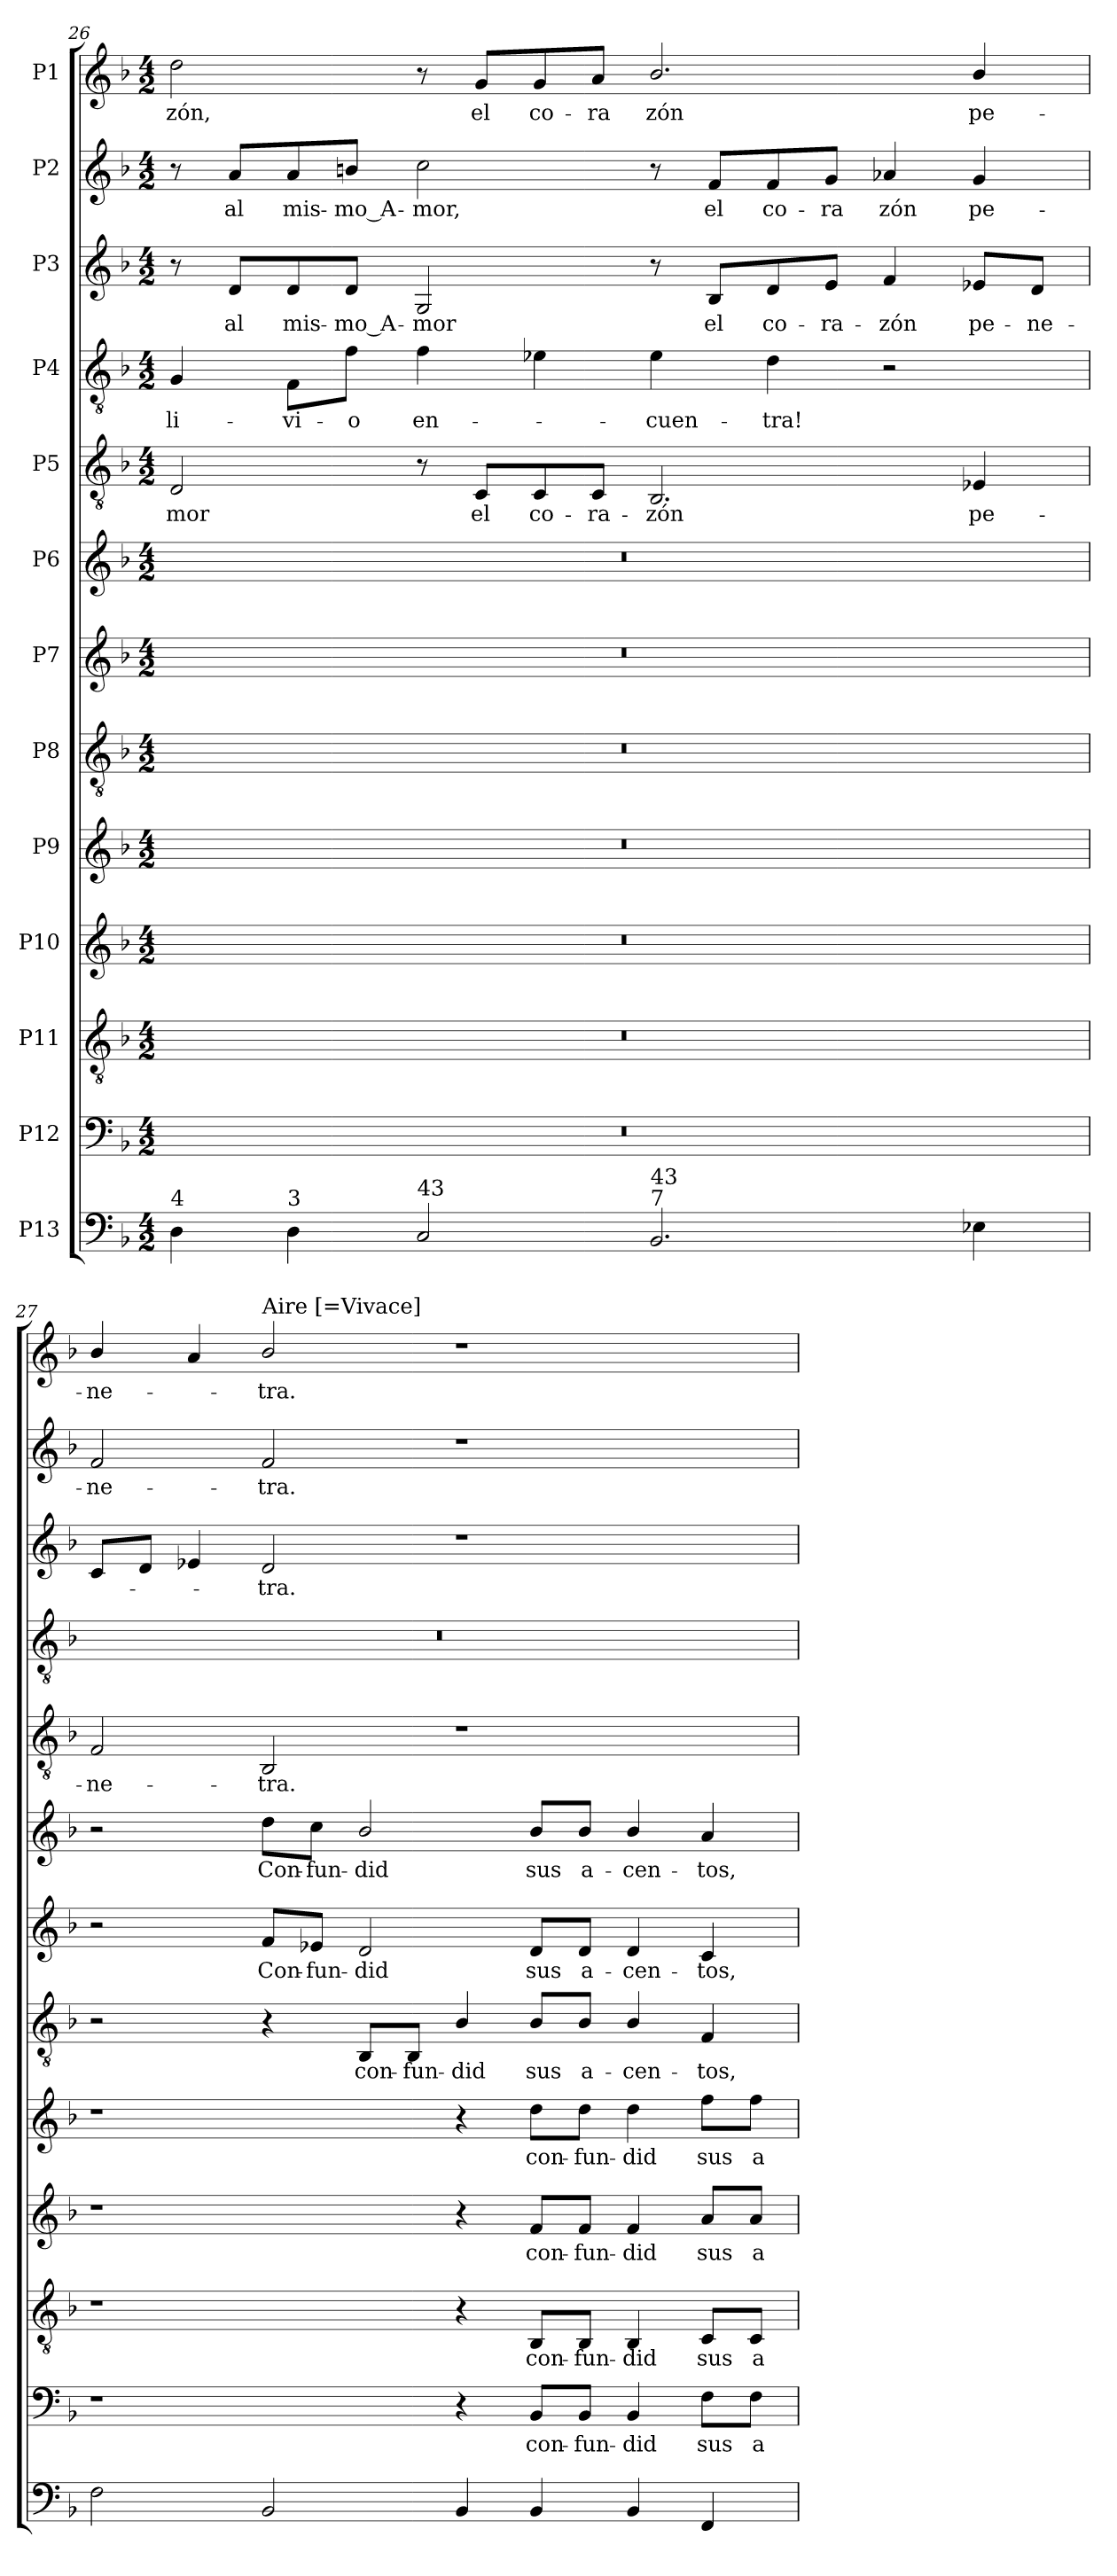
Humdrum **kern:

**kern	**kern	**text	**kern	**text	**kern	**text	**kern	**text	**kern	**text	**kern	**text	**kern	**text	**kern	**text	**kern	**text	**kern	**text	**kern	**text	**kern	**text
*part13	*part12	*part12	*part11	*part11	*part10	*part10	*part9	*part9	*part8	*part8	*part7	*part7	*part6	*part6	*part5	*part5	*part4	*part4	*part3	*part3	*part2	*part2	*part1	*part1
*staff13	*staff12	*staff12	*staff11	*staff11	*staff10	*staff10	*staff9	*staff9	*staff8	*staff8	*staff7	*staff7	*staff6	*staff6	*staff5	*staff5	*staff4	*staff4	*staff3	*staff3	*staff2	*staff2	*staff1	*staff1
*I"P13	*I"P12	*	*I"P11	*	*I"P10	*	*I"P9	*	*I"P8	*	*I"P7	*	*I"P6	*	*I"P5	*	*I"P4	*	*I"P3	*	*I"P2	*	*I"P1	*
!!LO:PB:g=z
*clefF4	*clefF4	*	*clefGv2	*	*clefG2	*	*clefG2	*	*clefGv2	*	*clefG2	*	*clefG2	*	*clefGv2	*	*clefGv2	*	*clefG2	*	*clefG2	*	*clefG2	*
*	*	*	*ITrd7c12	*	*	*	*	*	*ITrd7c12	*	*	*	*	*	*ITrd7c12	*	*ITrd7c12	*	*	*	*	*	*	*
*k[b-]	*k[b-]	*	*k[b-]	*	*k[b-]	*	*k[b-]	*	*k[b-]	*	*k[b-]	*	*k[b-]	*	*k[b-]	*	*k[b-]	*	*k[b-]	*	*k[b-]	*	*k[b-]	*
*F:	*F:	*	*F:	*	*F:	*	*F:	*	*F:	*	*F:	*	*F:	*	*F:	*	*F:	*	*F:	*	*F:	*	*F:	*
*M4/2	*M4/2	*	*M4/2	*	*M4/2	*	*M4/2	*	*M4/2	*	*M4/2	*	*M4/2	*	*M4/2	*	*M4/2	*	*M4/2	*	*M4/2	*	*M4/2	*
=26	=26	=26	=26	=26	=26	=26	=26	=26	=26	=26	=26	=26	=26	=26	=26	=26	=26	=26	=26	=26	=26	=26	=26	=26
!	!LO:N:vis=1	!	!LO:N:vis=1	!	!LO:N:vis=1	!	!LO:N:vis=1	!	!LO:N:vis=1	!	!LO:N:vis=1	!	!LO:N:vis=1	!	!	!	!	!	!	!	!	!	!	!
!	!	!	!	!	!	!	!	!	!	!	!	!	!	!	!	!LO:LY:b:color=#000000	!	!	!	!	!	!	!	!
!	!	!	!	!	!	!	!	!	!	!	!	!	!	!	!	!	!	!LO:LY:b:color=#000000	!	!	!	!	!	!
!LO:TX:a:t=4	!	!	!	!	!	!	!	!	!	!	!	!	!	!	!	!	!	!	!	!	!	!	!	!
!	!	!	!	!	!	!	!	!	!	!	!	!	!	!	!	!	!	!	!	!	!	!	!	!LO:LY:b:color=#000000
4Di\	0r	.	0r	.	0r	.	0r	.	0r	.	0r	.	0r	.	2DDi/	-mor	4GGi/	-li-	8r	.	8r	.	2ddi\	zón,
!	!	!	!	!	!	!	!	!	!	!	!	!	!	!	!	!	!	!	!	!LO:LY:b:color=#000000	!	!	!	!
!	!	!	!	!	!	!	!	!	!	!	!	!	!	!	!	!	!	!	!	!	!	!LO:LY:b:color=#000000	!	!
.	.	.	.	.	.	.	.	.	.	.	.	.	.	.	.	.	.	.	8di/L	al	8ai/L	al	.	.
!	!	!	!	!	!	!	!	!	!	!	!	!	!	!	!	!	!	!LO:LY:b:color=#000000	!	!	!	!	!	!
!	!	!	!	!	!	!	!	!	!	!	!	!	!	!	!	!	!	!	!	!LO:LY:b:color=#000000	!	!	!	!
!LO:TX:a:t=3	!	!	!	!	!	!	!	!	!	!	!	!	!	!	!	!	!	!	!	!	!	!	!	!
!	!	!	!	!	!	!	!	!	!	!	!	!	!	!	!	!	!	!	!	!	!	!LO:LY:b:color=#000000	!	!
4Di\	.	.	.	.	.	.	.	.	.	.	.	.	.	.	.	.	8FFi\L	-vi-	8di/	mis-	8ai/	mis-	.	.
!	!	!	!	!	!	!	!	!	!	!	!	!	!	!	!	!	!	!LO:LY:b:color=#000000	!	!	!	!	!	!
!	!	!	!	!	!	!	!	!	!	!	!	!	!	!	!	!	!	!	!	!LO:LY:b:color=#000000	!	!	!	!
!	!	!	!	!	!	!	!	!	!	!	!	!	!	!	!	!	!	!	!	!	!	!LO:LY:b:color=#000000	!	!
.	.	.	.	.	.	.	.	.	.	.	.	.	.	.	.	.	8Fi\J	-o	8di/J	-mo_A-	8bni/J	-mo_A-	.	.
!	!	!	!	!	!	!	!	!	!	!	!	!	!	!	!	!	!	!LO:LY:b:color=#000000	!	!	!	!	!	!
!	!	!	!	!	!	!	!	!	!	!	!	!	!	!	!	!	!	!	!	!LO:LY:b:color=#000000	!	!	!	!
!LO:TX:a:t=43	!	!	!	!	!	!	!	!	!	!	!	!	!	!	!	!	!	!	!	!	!	!	!	!
!	!	!	!	!	!	!	!	!	!	!	!	!	!	!	!	!	!	!	!	!	!	!LO:LY:b:color=#000000	!	!
2Ci/	.	.	.	.	.	.	.	.	.	.	.	.	.	.	8r	.	4Fi\	en-	2Gi/	-mor	2cci\	-mor,	8r	.
!	!	!	!	!	!	!	!	!	!	!	!	!	!	!	!	!LO:LY:b:color=#000000	!	!	!	!	!	!	!	!
!	!	!	!	!	!	!	!	!	!	!	!	!	!	!	!	!	!	!	!	!	!	!	!	!LO:LY:b:color=#000000
.	.	.	.	.	.	.	.	.	.	.	.	.	.	.	8CCi/L	el	.	.	.	.	.	.	8gi/L	el
!	!	!	!	!	!	!	!	!	!	!	!	!	!	!	!	!LO:LY:b:color=#000000	!	!	!	!	!	!	!	!
!	!	!	!	!	!	!	!	!	!	!	!	!	!	!	!	!	!	!	!	!	!	!	!	!LO:LY:b:color=#000000
.	.	.	.	.	.	.	.	.	.	.	.	.	.	.	8CCi/	co-	4E-Xi\	.	.	.	.	.	8gi/	co-
!	!	!	!	!	!	!	!	!	!	!	!	!	!	!	!	!LO:LY:b:color=#000000	!	!	!	!	!	!	!	!
!	!	!	!	!	!	!	!	!	!	!	!	!	!	!	!	!	!	!	!	!	!	!	!	!LO:LY:b:color=#000000
.	.	.	.	.	.	.	.	.	.	.	.	.	.	.	8CCi/J	-ra-	.	.	.	.	.	.	8ai/J	-ra
!	!	!	!	!	!	!	!	!	!	!	!	!	!	!	!	!LO:LY:b:color=#000000	!	!	!	!	!	!	!	!
!	!	!	!	!	!	!	!	!	!	!	!	!	!	!	!	!	!	!LO:LY:b:color=#000000	!	!	!	!	!	!
!LO:TX:a:t=7	!	!	!	!	!	!	!	!	!	!	!	!	!	!	!	!	!	!	!	!	!	!	!	!
!LO:TX:t=43	!	!	!	!	!	!	!	!	!	!	!	!	!	!	!	!	!	!	!	!	!	!	!	!
!	!	!	!	!	!	!	!	!	!	!	!	!	!	!	!	!	!	!	!	!	!	!	!	!LO:LY:b:color=#000000
2.BB-i/	.	.	.	.	.	.	.	.	.	.	.	.	.	.	2.BBB-i/	-zón	4E-i\	-cuen-	8r	.	8r	.	2.b-i/	zón
!	!	!	!	!	!	!	!	!	!	!	!	!	!	!	!	!	!	!	!	!LO:LY:b:color=#000000	!	!	!	!
!	!	!	!	!	!	!	!	!	!	!	!	!	!	!	!	!	!	!	!	!	!	!LO:LY:b:color=#000000	!	!
.	.	.	.	.	.	.	.	.	.	.	.	.	.	.	.	.	.	.	8B-i/L	el	8fi/L	el	.	.
!	!	!	!	!	!	!	!	!	!	!	!	!	!	!	!	!	!	!LO:LY:b:color=#000000	!	!	!	!	!	!
!	!	!	!	!	!	!	!	!	!	!	!	!	!	!	!	!	!	!	!	!LO:LY:b:color=#000000	!	!	!	!
!	!	!	!	!	!	!	!	!	!	!	!	!	!	!	!	!	!	!	!	!	!	!LO:LY:b:color=#000000	!	!
.	.	.	.	.	.	.	.	.	.	.	.	.	.	.	.	.	4Di\	-tra!	8di/	co-	8fi/	co-	.	.
!	!	!	!	!	!	!	!	!	!	!	!	!	!	!	!	!	!	!	!	!LO:LY:b:color=#000000	!	!	!	!
!	!	!	!	!	!	!	!	!	!	!	!	!	!	!	!	!	!	!	!	!	!	!LO:LY:b:color=#000000	!	!
.	.	.	.	.	.	.	.	.	.	.	.	.	.	.	.	.	.	.	8ei/J	-ra-	8gi/J	-ra	.	.
!	!	!	!	!	!	!	!	!	!	!	!	!	!	!	!	!	!	!	!	!LO:LY:b:color=#000000	!	!	!	!
!	!	!	!	!	!	!	!	!	!	!	!	!	!	!	!	!	!	!	!	!	!	!LO:LY:b:color=#000000	!	!
.	.	.	.	.	.	.	.	.	.	.	.	.	.	.	.	.	2r	.	4fi/	-zón	4a-Xi/	zón	.	.
!	!	!	!	!	!	!	!	!	!	!	!	!	!	!	!	!LO:LY:b:color=#000000	!	!	!	!	!	!	!	!
!	!	!	!	!	!	!	!	!	!	!	!	!	!	!	!	!	!	!	!	!LO:LY:b:color=#000000	!	!	!	!
!	!	!	!	!	!	!	!	!	!	!	!	!	!	!	!	!	!	!	!	!	!	!LO:LY:b:color=#000000	!	!
!	!	!	!	!	!	!	!	!	!	!	!	!	!	!	!	!	!	!	!	!	!	!	!	!LO:LY:b:color=#000000
4E-Xi\	.	.	.	.	.	.	.	.	.	.	.	.	.	.	4EE-Xi/	pe-	.	.	8e-Xi/L	pe-	4gi/	pe-	4b-i/	pe-
!	!	!	!	!	!	!	!	!	!	!	!	!	!	!	!	!	!	!	!	!LO:LY:b:color=#000000	!	!	!	!
.	.	.	.	.	.	.	.	.	.	.	.	.	.	.	.	.	.	.	8di/J	-ne-	.	.	.	.
=27	=27	=27	=27	=27	=27	=27	=27	=27	=27	=27	=27	=27	=27	=27	=27	=27	=27	=27	=27	=27	=27	=27	=27	=27
!	!	!	!	!	!	!	!	!	!	!	!	!	!	!	!	!LO:LY:b:color=#000000	!LO:N:vis=1	!	!	!	!	!	!	!
!	!	!	!	!	!	!	!	!	!	!	!	!	!	!	!	!	!	!	!	!	!	!LO:LY:b:color=#000000	!	!
!	!	!	!	!	!	!	!	!	!	!	!	!	!	!	!	!	!	!	!	!	!	!	!	!LO:LY:b:color=#000000
2Fi\	1r	.	1r	.	1r	.	1r	.	2r	.	2r	.	2r	.	2FFi/	-ne-	0r	.	8ci/L	.	2fi/	-ne-	4b-i/	-ne-
.	.	.	.	.	.	.	.	.	.	.	.	.	.	.	.	.	.	.	8di/J	.	.	.	.	.
.	.	.	.	.	.	.	.	.	.	.	.	.	.	.	.	.	.	.	4e-Xi/	.	.	.	4ai/	.
!	!	!	!	!	!	!	!	!	!	!	!	!LO:LY:b:color=#000000	!	!	!	!	!	!	!	!	!	!	!	!
!	!	!	!	!	!	!	!	!	!	!	!	!	!	!LO:LY:b:color=#000000	!	!	!	!	!	!	!	!	!	!
!	!	!	!	!	!	!	!	!	!	!	!	!	!	!	!	!LO:LY:b:color=#000000	!	!	!	!	!	!	!	!
!	!	!	!	!	!	!	!	!	!	!	!	!	!	!	!	!	!	!	!	!LO:LY:b:color=#000000	!	!	!	!
!	!	!	!	!	!	!	!	!	!	!	!	!	!	!	!	!	!	!	!	!	!	!LO:LY:b:color=#000000	!	!
!	!	!	!	!	!	!	!	!	!	!	!	!	!	!	!	!	!	!	!	!	!	!	!LO:TX:a:t=Aire [=Vivace]	!
!	!	!	!	!	!	!	!	!	!	!	!	!	!	!	!	!	!	!	!	!	!	!	!	!LO:LY:b:color=#000000
2BB-i/	.	.	.	.	.	.	.	.	4r	.	8fi/L	Con-	8ddi\L	Con-	2BBB-i/	-tra.	.	.	2di/	-tra.	2fi/	-tra.	2b-i/	-tra.
!	!	!	!	!	!	!	!	!	!	!	!	!LO:LY:b:color=#000000	!	!	!	!	!	!	!	!	!	!	!	!
!	!	!	!	!	!	!	!	!	!	!	!	!	!	!LO:LY:b:color=#000000	!	!	!	!	!	!	!	!	!	!
.	.	.	.	.	.	.	.	.	.	.	8e-Xi/J	-fun-	8cci\J	-fun-	.	.	.	.	.	.	.	.	.	.
!	!	!	!	!	!	!	!	!	!	!LO:LY:b:color=#000000	!	!	!	!	!	!	!	!	!	!	!	!	!	!
!	!	!	!	!	!	!	!	!	!	!	!	!LO:LY:b:color=#000000	!	!	!	!	!	!	!	!	!	!	!	!
!	!	!	!	!	!	!	!	!	!	!	!	!	!	!LO:LY:b:color=#000000	!	!	!	!	!	!	!	!	!	!
.	.	.	.	.	.	.	.	.	8BBB-i/L	con-	2di/	-did	2b-i/	-did	.	.	.	.	.	.	.	.	.	.
!	!	!	!	!	!	!	!	!	!	!LO:LY:b:color=#000000	!	!	!	!	!	!	!	!	!	!	!	!	!	!
.	.	.	.	.	.	.	.	.	8BBB-i/J	-fun-	.	.	.	.	.	.	.	.	.	.	.	.	.	.
!	!	!	!	!	!	!	!	!	!	!LO:LY:b:color=#000000	!	!	!	!	!	!	!	!	!	!	!	!	!	!
4BB-i/	4r	.	4r	.	4r	.	4r	.	4BB-i/	-did	.	.	.	.	1r	.	.	.	1r	.	1r	.	1r	.
!	!	!LO:LY:b:color=#000000	!	!	!	!	!	!	!	!	!	!	!	!	!	!	!	!	!	!	!	!	!	!
!	!	!	!	!LO:LY:b:color=#000000	!	!	!	!	!	!	!	!	!	!	!	!	!	!	!	!	!	!	!	!
!	!	!	!	!	!	!LO:LY:b:color=#000000	!	!	!	!	!	!	!	!	!	!	!	!	!	!	!	!	!	!
!	!	!	!	!	!	!	!	!LO:LY:b:color=#000000	!	!	!	!	!	!	!	!	!	!	!	!	!	!	!	!
!	!	!	!	!	!	!	!	!	!	!LO:LY:b:color=#000000	!	!	!	!	!	!	!	!	!	!	!	!	!	!
!	!	!	!	!	!	!	!	!	!	!	!	!LO:LY:b:color=#000000	!	!	!	!	!	!	!	!	!	!	!	!
!	!	!	!	!	!	!	!	!	!	!	!	!	!	!LO:LY:b:color=#000000	!	!	!	!	!	!	!	!	!	!
4BB-i/	8BB-i/L	con-	8BBB-i/L	con-	8fi/L	con-	8ddi\L	con-	8BB-i/L	sus	8di/L	sus	8b-i/L	sus	.	.	.	.	.	.	.	.	.	.
!	!	!LO:LY:b:color=#000000	!	!	!	!	!	!	!	!	!	!	!	!	!	!	!	!	!	!	!	!	!	!
!	!	!	!	!LO:LY:b:color=#000000	!	!	!	!	!	!	!	!	!	!	!	!	!	!	!	!	!	!	!	!
!	!	!	!	!	!	!LO:LY:b:color=#000000	!	!	!	!	!	!	!	!	!	!	!	!	!	!	!	!	!	!
!	!	!	!	!	!	!	!	!LO:LY:b:color=#000000	!	!	!	!	!	!	!	!	!	!	!	!	!	!	!	!
!	!	!	!	!	!	!	!	!	!	!LO:LY:b:color=#000000	!	!	!	!	!	!	!	!	!	!	!	!	!	!
!	!	!	!	!	!	!	!	!	!	!	!	!LO:LY:b:color=#000000	!	!	!	!	!	!	!	!	!	!	!	!
!	!	!	!	!	!	!	!	!	!	!	!	!	!	!LO:LY:b:color=#000000	!	!	!	!	!	!	!	!	!	!
.	8BB-i/J	-fun-	8BBB-i/J	-fun-	8fi/J	-fun-	8ddi\J	-fun-	8BB-i/J	a-	8di/J	a-	8b-i/J	a-	.	.	.	.	.	.	.	.	.	.
!	!	!LO:LY:b:color=#000000	!	!	!	!	!	!	!	!	!	!	!	!	!	!	!	!	!	!	!	!	!	!
!	!	!	!	!LO:LY:b:color=#000000	!	!	!	!	!	!	!	!	!	!	!	!	!	!	!	!	!	!	!	!
!	!	!	!	!	!	!LO:LY:b:color=#000000	!	!	!	!	!	!	!	!	!	!	!	!	!	!	!	!	!	!
!	!	!	!	!	!	!	!	!LO:LY:b:color=#000000	!	!	!	!	!	!	!	!	!	!	!	!	!	!	!	!
!	!	!	!	!	!	!	!	!	!	!LO:LY:b:color=#000000	!	!	!	!	!	!	!	!	!	!	!	!	!	!
!	!	!	!	!	!	!	!	!	!	!	!	!LO:LY:b:color=#000000	!	!	!	!	!	!	!	!	!	!	!	!
!	!	!	!	!	!	!	!	!	!	!	!	!	!	!LO:LY:b:color=#000000	!	!	!	!	!	!	!	!	!	!
4BB-i/	4BB-i/	-did	4BBB-i/	-did	4fi/	-did	4ddi\	-did	4BB-i/	-cen-	4di/	-cen-	4b-i/	-cen-	.	.	.	.	.	.	.	.	.	.
!	!	!LO:LY:b:color=#000000	!	!	!	!	!	!	!	!	!	!	!	!	!	!	!	!	!	!	!	!	!	!
!	!	!	!	!LO:LY:b:color=#000000	!	!	!	!	!	!	!	!	!	!	!	!	!	!	!	!	!	!	!	!
!	!	!	!	!	!	!LO:LY:b:color=#000000	!	!	!	!	!	!	!	!	!	!	!	!	!	!	!	!	!	!
!	!	!	!	!	!	!	!	!LO:LY:b:color=#000000	!	!	!	!	!	!	!	!	!	!	!	!	!	!	!	!
!	!	!	!	!	!	!	!	!	!	!LO:LY:b:color=#000000	!	!	!	!	!	!	!	!	!	!	!	!	!	!
!	!	!	!	!	!	!	!	!	!	!	!	!LO:LY:b:color=#000000	!	!	!	!	!	!	!	!	!	!	!	!
!	!	!	!	!	!	!	!	!	!	!	!	!	!	!LO:LY:b:color=#000000	!	!	!	!	!	!	!	!	!	!
4FFi/	8Fi\L	sus	8CCi/L	sus	8ai/L	sus	8ffi\L	sus	4FFi/	-tos,	4ci/	-tos,	4ai/	-tos,	.	.	.	.	.	.	.	.	.	.
!	!	!LO:LY:b:color=#000000	!	!	!	!	!	!	!	!	!	!	!	!	!	!	!	!	!	!	!	!	!	!
!	!	!	!	!LO:LY:b:color=#000000	!	!	!	!	!	!	!	!	!	!	!	!	!	!	!	!	!	!	!	!
!	!	!	!	!	!	!LO:LY:b:color=#000000	!	!	!	!	!	!	!	!	!	!	!	!	!	!	!	!	!	!
!	!	!	!	!	!	!	!	!LO:LY:b:color=#000000	!	!	!	!	!	!	!	!	!	!	!	!	!	!	!	!
.	8Fi\J	a-	8CCi/J	a-	8ai/J	a-	8ffi\J	a-	.	.	.	.	.	.	.	.	.	.	.	.	.	.	.	.
=	=	=	=	=	=	=	=	=	=	=	=	=	=	=	=	=	=	=	=	=	=	=	=	=
*-	*-	*-	*-	*-	*-	*-	*-	*-	*-	*-	*-	*-	*-	*-	*-	*-	*-	*-	*-	*-	*-	*-	*-	*-
